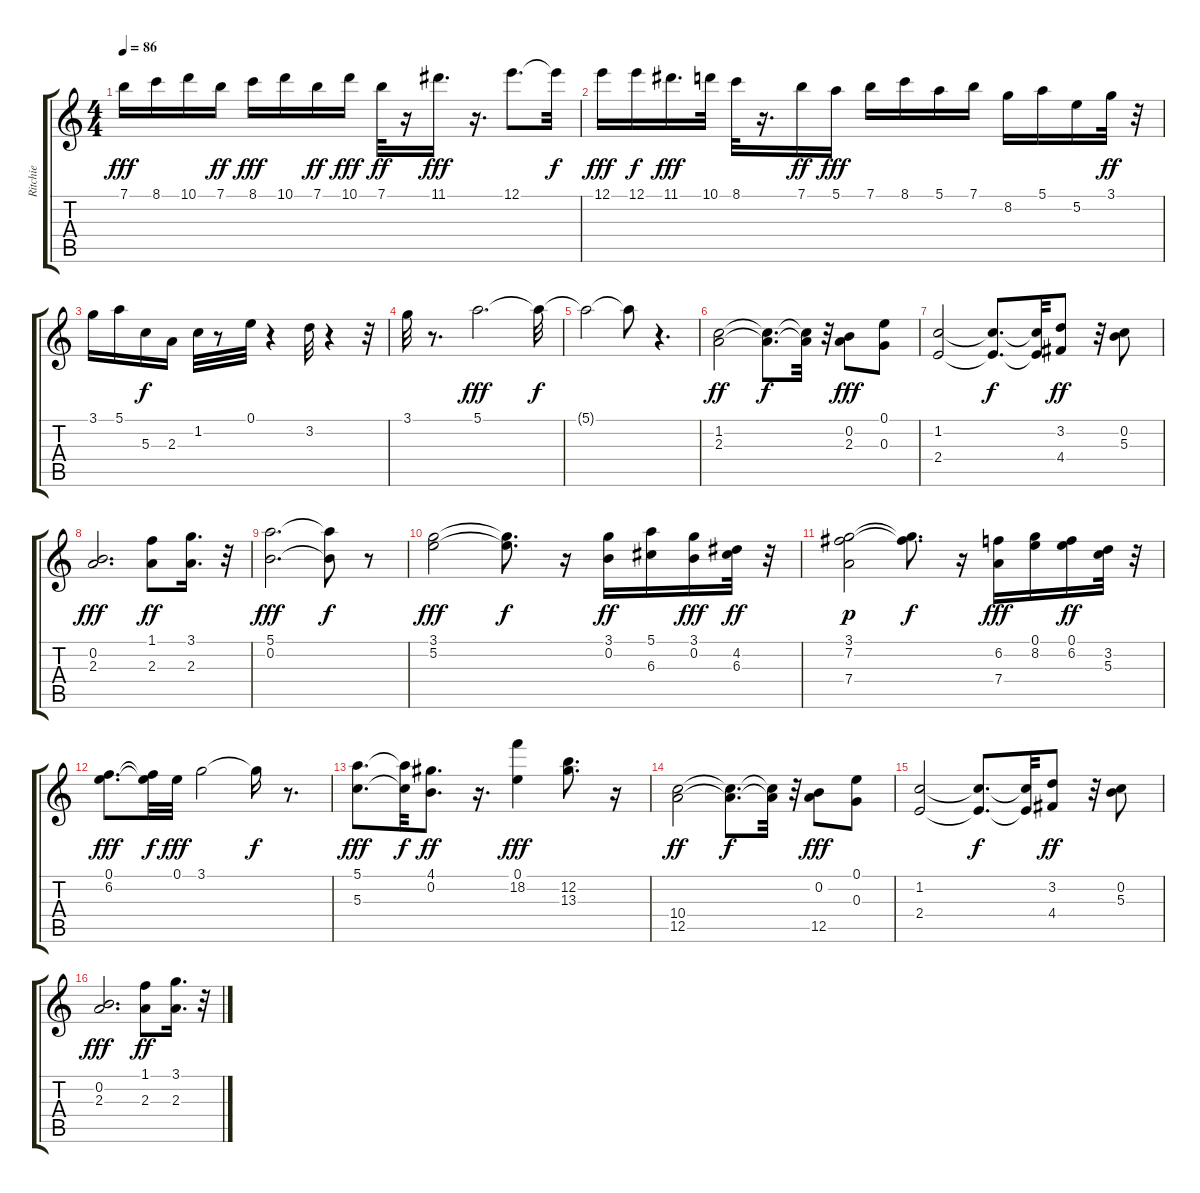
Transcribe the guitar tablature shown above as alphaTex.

\track ("Ritchie" "Ritchie") {instrument distortionguitar}
\staff {score tabs}
\tuning (E4 B3 G3 D3 A2 E2) {hide}
\ts (4 4)
\tempo 86
\clef g2
\ks c
7.1.16{dy fff} 8.1.16 10.1.16 7.1.16{dy ff} 8.1.16{dy fff} 10.1.16 7.1.16{dy ff} 10.1.16{dy fff} 7.1.32{dy ff} r.16 11.1.16{d dy fff} r.16{d} 12.1.8{d} 12.1{t}.32{dy f} |
12.1.16{dy fff} 12.1.16{dy f} 11.1.16{d dy fff} 10.1.32 8.1.32 r.16{d} 7.1.16{dy ff} 5.1.16{dy fff} 7.1.16 8.1.16 5.1.16 7.1.16 8.2.16 5.1.16 5.2.16 3.1.32{dy ff} r.32 |
3.1.16 5.1.16 5.3.16{dy f} 2.3.16 1.2.32 r.8 0.1.32 r.4 3.2.32 r.4 r.32 |
3.1.32 r.8{d} 5.1.2{d dy fff volume 14} 5.1{t}.32{dy f} |
5.1{t}.2 5.1{t}.8 r.4{d} |
(1.2 2.3).2{dy ff volume 15 instrument distortionguitar} (1.2{t} 2.3{t}).8{d dy f} (1.2{t} 2.3{t}).32 r.32 (0.2 2.3).8{dy fff} (0.1 0.3).8 |
(1.2 2.4).2 (1.2{t} 2.4{t}).8{d dy f} (1.2{t} 2.4{t}).32 (3.2 4.4).8{dy ff} r.32 (0.2 5.3).8 |
(0.2 2.3).2{d dy fff} (1.1 2.3).8{dy ff} (3.1 2.3).16{d} r.32 |
(5.1 0.2).2{d dy fff} (5.1{t} 0.2{t}).8{dy f} r.8 |
(3.1 5.2).2{dy fff} (3.1{t} 5.2{t}).8{d dy f} r.16 (3.1 0.2).16{dy ff} (5.1 6.3).16 (3.1 0.2).16{dy fff} (4.2 6.3).32{dy ff} r.32 |
(3.1 7.2 7.4).2{dy p} (3.1{t} 7.2{t}).8{d dy f} r.16 (6.2 7.4).16{dy fff} (0.1 8.2).16 (0.1 6.2).16{dy ff} (3.2 5.3).32 r.32 |
(0.1 6.2).8{d dy fff} (0.1{t} 6.2{t}).32{dy f} 0.1.32{dy fff} 3.1.2 3.1{t}.16{dy f} r.8{d} |
(5.1 5.3).8{d dy fff} (5.1{t} 5.3{t}).32{dy f} (4.1 0.2).8{d dy ff} r.16{d} (0.1 18.2).4{dy fff} (12.2 13.3).8{d} r.16 |
(10.4 12.5).2{dy ff} (10.4{t} 12.5{t}).8{d dy f} (10.4{t} 12.5{t}).32 r.32 (0.2 12.5).8{dy fff} (0.1 0.3).8 |
(1.2 2.4).2 (1.2{t} 2.4{t}).8{d dy f} (1.2{t} 2.4{t}).32 (3.2 4.4).8{dy ff} r.32 (0.2 5.3).8 |
(0.2 2.3).2{d dy fff} (1.1 2.3).8{dy ff} (3.1 2.3).16{d} r.32
